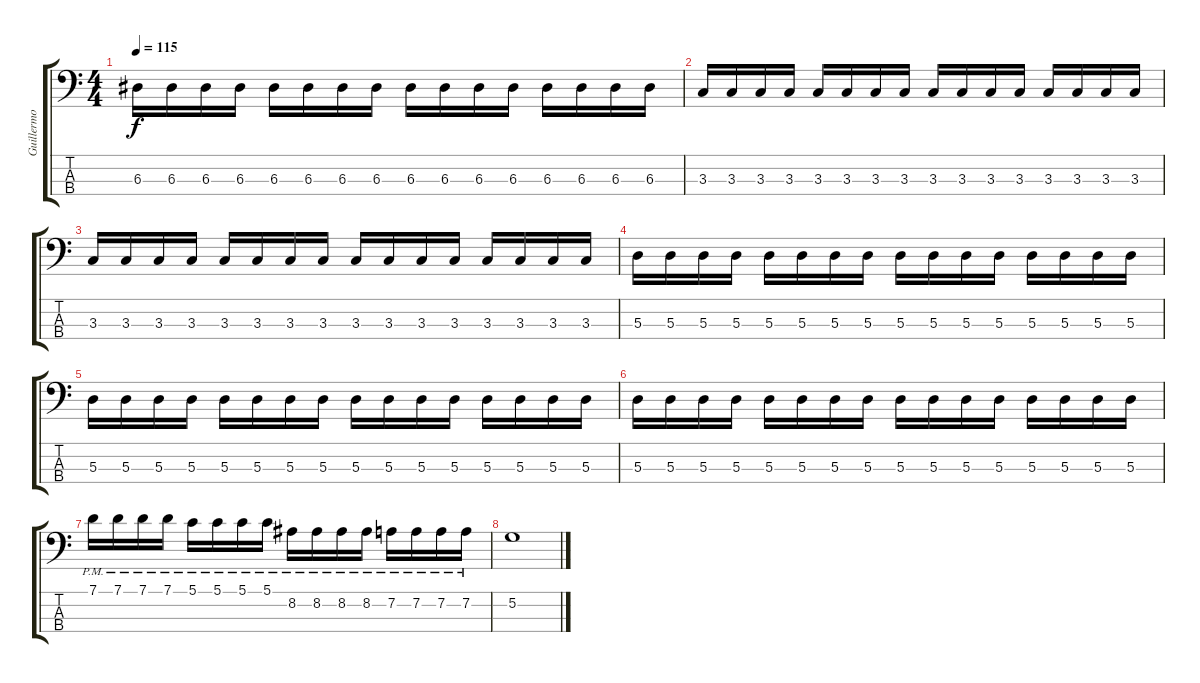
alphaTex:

\track ("Guillermo Sanchez" "Guillermo ") {instrument electricbasspick}
\staff {score tabs}
\tuning (G2 D2 A1 E1) {hide}
\ts (4 4)
\tempo 115
\clef f4
\ks c
6.3.16{dy f} 6.3.16 6.3.16 6.3.16 6.3.16 6.3.16 6.3.16 6.3.16 6.3.16 6.3.16 6.3.16 6.3.16 6.3.16 6.3.16 6.3.16 6.3.16 |
3.3.16 3.3.16 3.3.16 3.3.16 3.3.16 3.3.16 3.3.16 3.3.16 3.3.16 3.3.16 3.3.16 3.3.16 3.3.16 3.3.16 3.3.16 3.3.16 |
3.3.16 3.3.16 3.3.16 3.3.16 3.3.16 3.3.16 3.3.16 3.3.16 3.3.16 3.3.16 3.3.16 3.3.16 3.3.16 3.3.16 3.3.16 3.3.16 |
5.3.16 5.3.16 5.3.16 5.3.16 5.3.16 5.3.16 5.3.16 5.3.16 5.3.16 5.3.16 5.3.16 5.3.16 5.3.16 5.3.16 5.3.16 5.3.16 |
5.3.16 5.3.16 5.3.16 5.3.16 5.3.16 5.3.16 5.3.16 5.3.16 5.3.16 5.3.16 5.3.16 5.3.16 5.3.16 5.3.16 5.3.16 5.3.16 |
5.3.16 5.3.16 5.3.16 5.3.16 5.3.16 5.3.16 5.3.16 5.3.16 5.3.16 5.3.16 5.3.16 5.3.16 5.3.16 5.3.16 5.3.16 5.3.16 |
7.1{pm}.16 7.1{pm}.16 7.1{pm}.16 7.1{pm}.16 5.1{pm}.16 5.1{pm}.16 5.1{pm}.16 5.1{pm}.16 8.2{pm}.16 8.2{pm}.16 8.2{pm}.16 8.2{pm}.16 7.2{pm}.16 7.2{pm}.16 7.2{pm}.16 7.2{pm}.16 |
5.2.1
